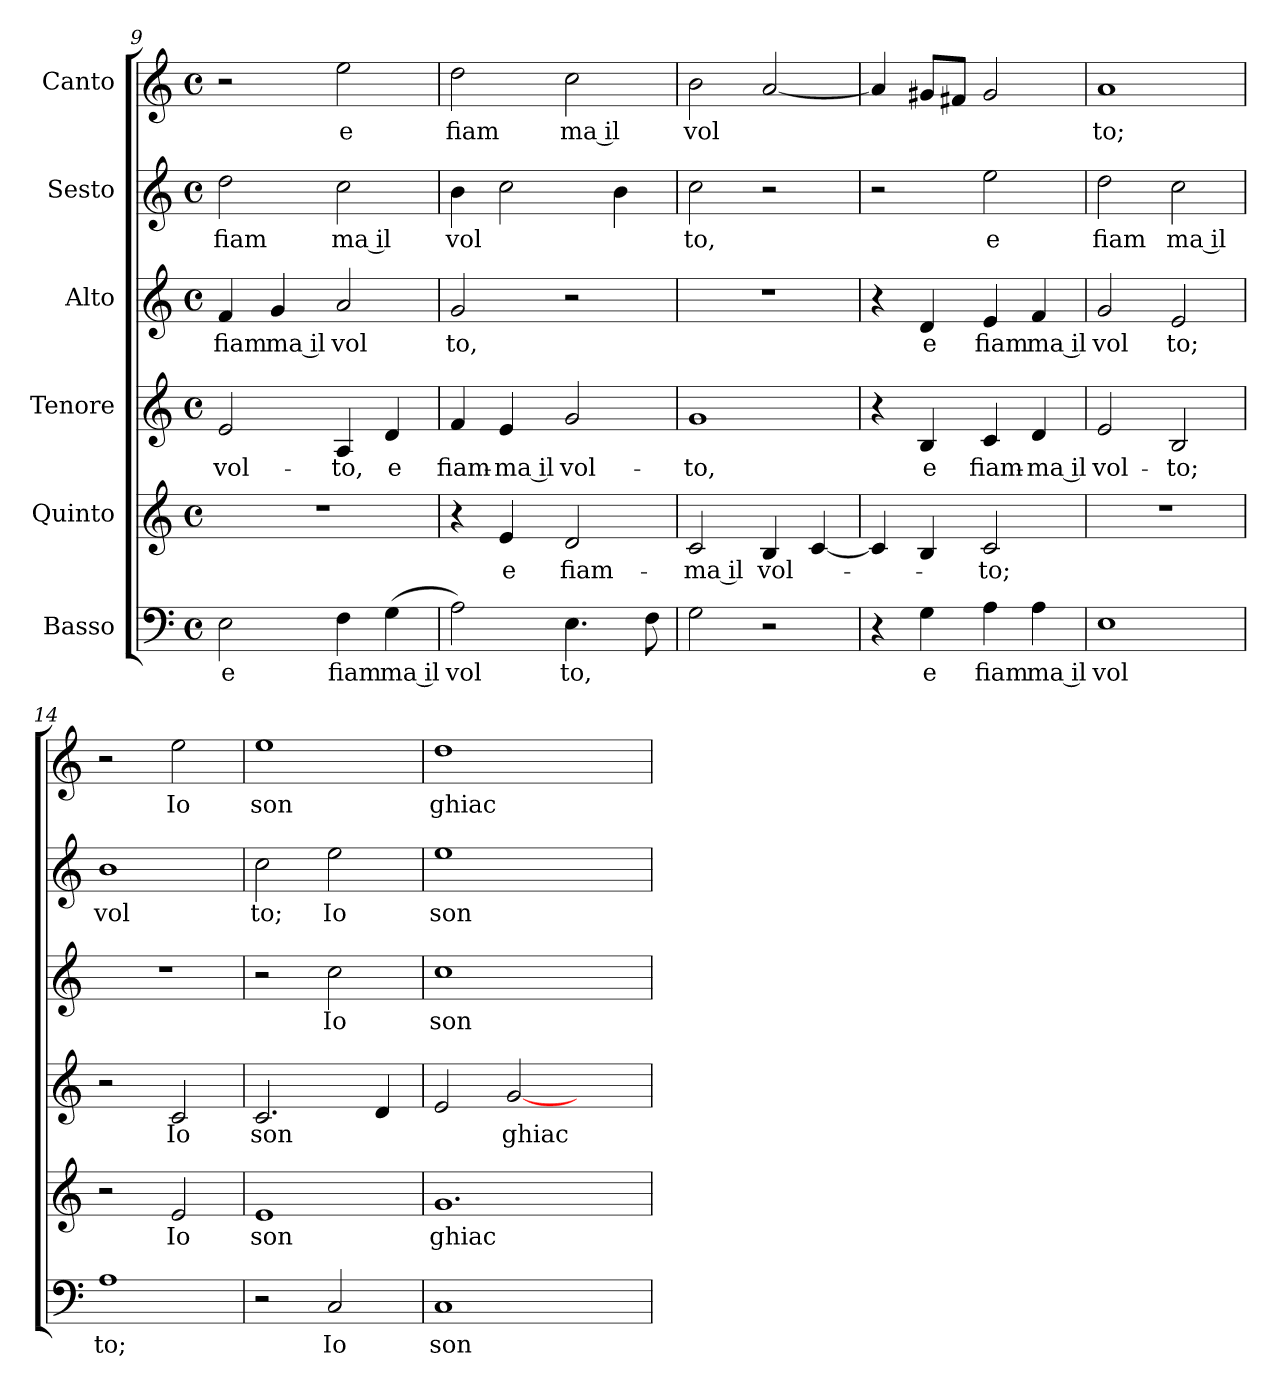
**kern	**text	**kern	**text	**kern	**text	**kern	**text	**kern	**text	**kern	**text
*part6	*part6	*part5	*part5	*part4	*part4	*part3	*part3	*part2	*part2	*part1	*part1
*staff6	*staff6	*staff5	*staff5	*staff4	*staff4	*staff3	*staff3	*staff2	*staff2	*staff1	*staff1
*I"Basso	*	*I"Quinto	*	*I"Tenore	*	*I"Alto	*	*I"Sesto	*	*I"Canto	*
*clefF4	*	*clefG2	*	*clefG2	*	*clefG2	*	*clefG2	*	*clefG2	*
*k[]	*	*k[]	*	*k[]	*	*k[]	*	*k[]	*	*k[]	*
*C:	*	*C:	*	*C:	*	*C:	*	*C:	*	*C:	*
*M4/4	*	*M4/4	*	*M4/4	*	*M4/4	*	*M4/4	*	*M4/4	*
*met(c)	*	*met(c)	*	*met(c)	*	*met(c)	*	*met(c)	*	*met(c)	*
=9	=9	=9	=9	=9	=9	=9	=9	=9	=9	=9	=9
!	!LO:LY:b	!	!	!	!LO:LY:b	!	!LO:LY:b	!	!LO:LY:b	!	!
2E\	e	1r	.	2e/	vol-	4f/	fiam	2dd\	fiam	2r	.
!	!	!	!	!	!	!	!LO:LY:b	!	!	!	!
.	.	.	.	.	.	4g/	ma il	.	.	.	.
!	!LO:LY:b	!	!	!	!LO:LY:b	!	!LO:LY:b	!	!LO:LY:b	!	!LO:LY:b
4F\	fiam	.	.	4A/	-to,	2a/	vol	2cc\	ma il	2ee\	e
!	!LO:LY:b	!	!	!	!LO:LY:b	!	!	!	!	!	!
(>4G\	ma il	.	.	4d/	e	.	.	.	.	.	.
=10	=10	=10	=10	=10	=10	=10	=10	=10	=10	=10	=10
!	!LO:LY:b	!	!	!	!LO:LY:b	!	!LO:LY:b	!	!LO:LY:b	!	!LO:LY:b
2A\)	vol	4r	.	4f/	fiam-	2g/	to,	4b\	vol	2dd\	fiam
!	!	!	!LO:LY:b	!	!LO:LY:b	!	!	!	!	!	!
.	.	4e/	e	4e/	-ma il	.	.	2cc\	.	.	.
!	!LO:LY:b	!	!LO:LY:b	!	!LO:LY:b	!	!	!	!	!	!LO:LY:b
4.E\	to,	2d/	fiam-	2g/	vol-	2r	.	.	.	2cc\	ma il
.	.	.	.	.	.	.	.	4b\	.	.	.
8F\	.	.	.	.	.	.	.	.	.	.	.
=11	=11	=11	=11	=11	=11	=11	=11	=11	=11	=11	=11
!	!	!	!LO:LY:b	!	!LO:LY:b	!	!	!	!LO:LY:b	!	!LO:LY:b
2G\	.	2c/	-ma il	1g	-to,	1r	.	2cc\	to,	2b\	vol
!	!	!	!LO:LY:b	!	!	!	!	!	!	!	!
2r	.	4B/	vol-	.	.	.	.	2r	.	[2a/	.
.	.	[4c/	.	.	.	.	.	.	.	.	.
=12	=12	=12	=12	=12	=12	=12	=12	=12	=12	=12	=12
4r	.	4c/]	.	4r	.	4r	.	2r	.	4a/]	.
!	!LO:LY:b	!	!	!	!LO:LY:b	!	!LO:LY:b	!	!	!	!
4G\	e	4B/	.	4B/	e	4d/	e	.	.	8g#X/L	.
.	.	.	.	.	.	.	.	.	.	8f#X/J	.
!	!LO:LY:b	!	!LO:LY:b	!	!LO:LY:b	!	!LO:LY:b	!	!LO:LY:b	!	!
4A\	fiam	2c/	-to;	4c/	fiam-	4e/	fiam	2ee\	e	2g#/	.
!	!LO:LY:b	!	!	!	!LO:LY:b	!	!LO:LY:b	!	!	!	!
4A\	ma il	.	.	4d/	-ma il	4f/	ma il	.	.	.	.
=13	=13	=13	=13	=13	=13	=13	=13	=13	=13	=13	=13
!	!LO:LY:b	!	!	!	!LO:LY:b	!	!LO:LY:b	!	!LO:LY:b	!	!LO:LY:b
1E	vol	1r	.	2e/	vol-	2g/	vol	2dd\	fiam	1a	to;
!	!	!	!	!	!LO:LY:b	!	!LO:LY:b	!	!LO:LY:b	!	!
.	.	.	.	2B/	-to;	2e/	to;	2cc\	ma il	.	.
!!LO:LB:g=z
=14	=14	=14	=14	=14	=14	=14	=14	=14	=14	=14	=14
!	!LO:LY:b	!	!	!	!	!	!	!	!LO:LY:b	!	!
1A	to;	2r	.	2r	.	1r	.	1b	vol	2r	.
!	!	!	!LO:LY:b	!	!LO:LY:b	!	!	!	!	!	!LO:LY:b
.	.	2e/	Io	2c/	Io	.	.	.	.	2ee\	Io
!!LO:LB:g=z
=14A	=14A	=14A	=14A	=14A	=14A	=14A	=14A	=14A	=14A	=14A	=14A
!	!	!	!LO:LY:b	!	!LO:LY:b	!	!	!	!LO:LY:b	!	!LO:LY:b
2r	.	1e	son	2.c/	son	2r	.	2cc\	to;	1ee	son
!	!LO:LY:b	!	!	!	!	!	!LO:LY:b	!	!LO:LY:b	!	!
2C/	Io	.	.	.	.	2cc\	Io	2ee\	Io	.	.
.	.	.	.	4d/	.	.	.	.	.	.	.
!!LO:LB:g=z
=15A	=15A	=15A	=15A	=15A	=15A	=15A	=15A	=15A	=15A	=15A	=15A
!	!LO:LY:b	!	!LO:LY:b	!	!	!	!LO:LY:b	!	!LO:LY:b	!	!LO:LY:b
1C	son	1.g	ghiac	2e/	.	1cc	son	1ee	son	1dd	ghiac
!	!	!	!	!	!LO:LY:b	!	!	!	!	!	!
.	.	.	.	[2g/	ghiac	.	.	.	.	.	.
2ryy	.	.	.	2ryy	.	2ryy	.	2ryy	.	2ryy	.
=	=	=	=	=	=	=	=	=	=	=	=
*-	*-	*-	*-	*-	*-	*-	*-	*-	*-	*-	*-
